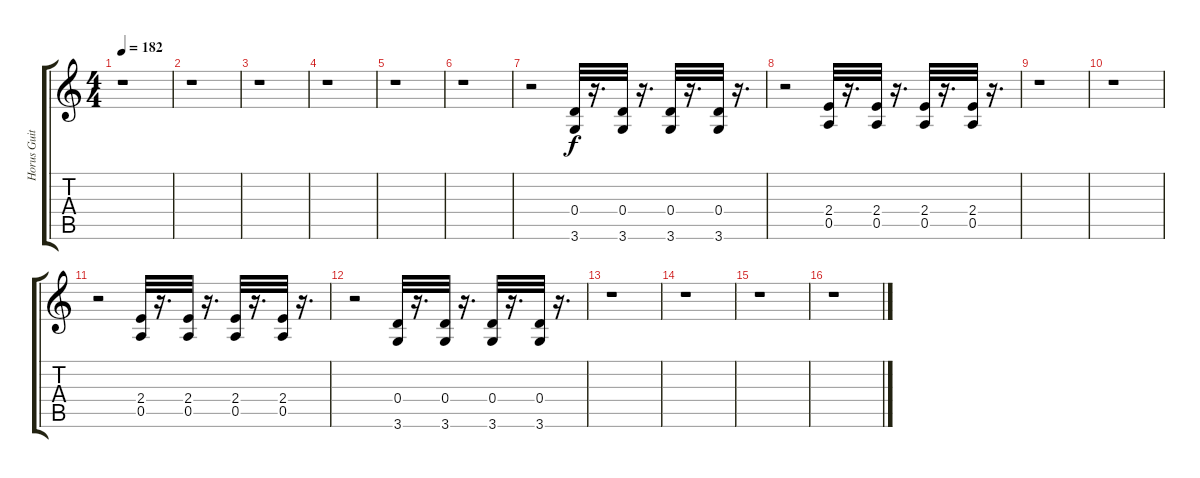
\track ("Horus Guitar" "Horus Guit") {instrument distortionguitar}
\staff {score tabs}
\tuning (E4 B3 G3 D3 A2 E2) {hide}
\ts (4 4)
\tempo 182
\clef g2
\ks c
r.1{dy f} |
r.1 |
r.1 |
r.1 |
r.1 |
r.1 |
r.2 (0.4 3.6).32 r.16{d} (0.4 3.6).32 r.16{d} (0.4 3.6).32 r.16{d} (0.4 3.6).32 r.16{d} |
r.2 (2.4 0.5).32 r.16{d} (2.4 0.5).32 r.16{d} (2.4 0.5).32 r.16{d} (2.4 0.5).32 r.16{d} |
r.1 |
r.1 |
r.2 (2.4 0.5).32 r.16{d} (2.4 0.5).32 r.16{d} (2.4 0.5).32 r.16{d} (2.4 0.5).32 r.16{d} |
r.2 (0.4 3.6).32 r.16{d} (0.4 3.6).32 r.16{d} (0.4 3.6).32 r.16{d} (0.4 3.6).32 r.16{d} |
r.1 |
r.1 |
r.1 |
r.1
